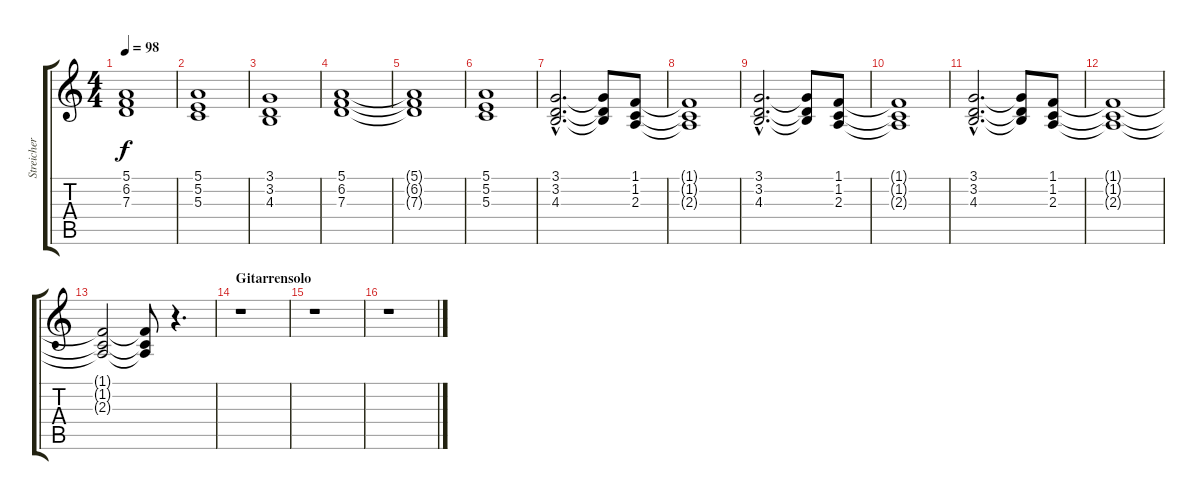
\track ("Streicher II" "Streicher ") {instrument pad4choir}
\staff {score tabs}
\tuning (E4 B3 G3 D3 A2 E2) {hide}
\ts (4 4)
\tempo 98
\clef g2
\ks c
(5.1{t} 6.2{t} 7.3{t}).1{dy f} |
(5.1 5.2 5.3).1 |
(3.1 3.2 4.3).1 |
(5.1 6.2 7.3).1 |
(5.1{t} 6.2{t} 7.3{t}).1 |
(5.1 5.2 5.3).1 |
(3.1{hac} 3.2{hac} 4.3{hac}).2{d} (3.1{t} 3.2{t} 4.3{t}).8 (1.1 1.2 2.3).8 |
(1.1{t} 1.2{t} 2.3{t}).1 |
(3.1{hac} 3.2{hac} 4.3{hac}).2{d} (3.1{t} 3.2{t} 4.3{t}).8 (1.1 1.2 2.3).8 |
(1.1{t} 1.2{t} 2.3{t}).1 |
(3.1{hac} 3.2{hac} 4.3{hac}).2{d} (3.1{t} 3.2{t} 4.3{t}).8 (1.1 1.2 2.3).8 |
(1.1{t} 1.2{t} 2.3{t}).1 |
(1.1{t} 1.2{t} 2.3{t}).2 (1.1{t} 1.2{t} 2.3{t}).8 r.4{d} |
\section ("" "Gitarrensolo")
r.1 |
r.1 |
r.1
